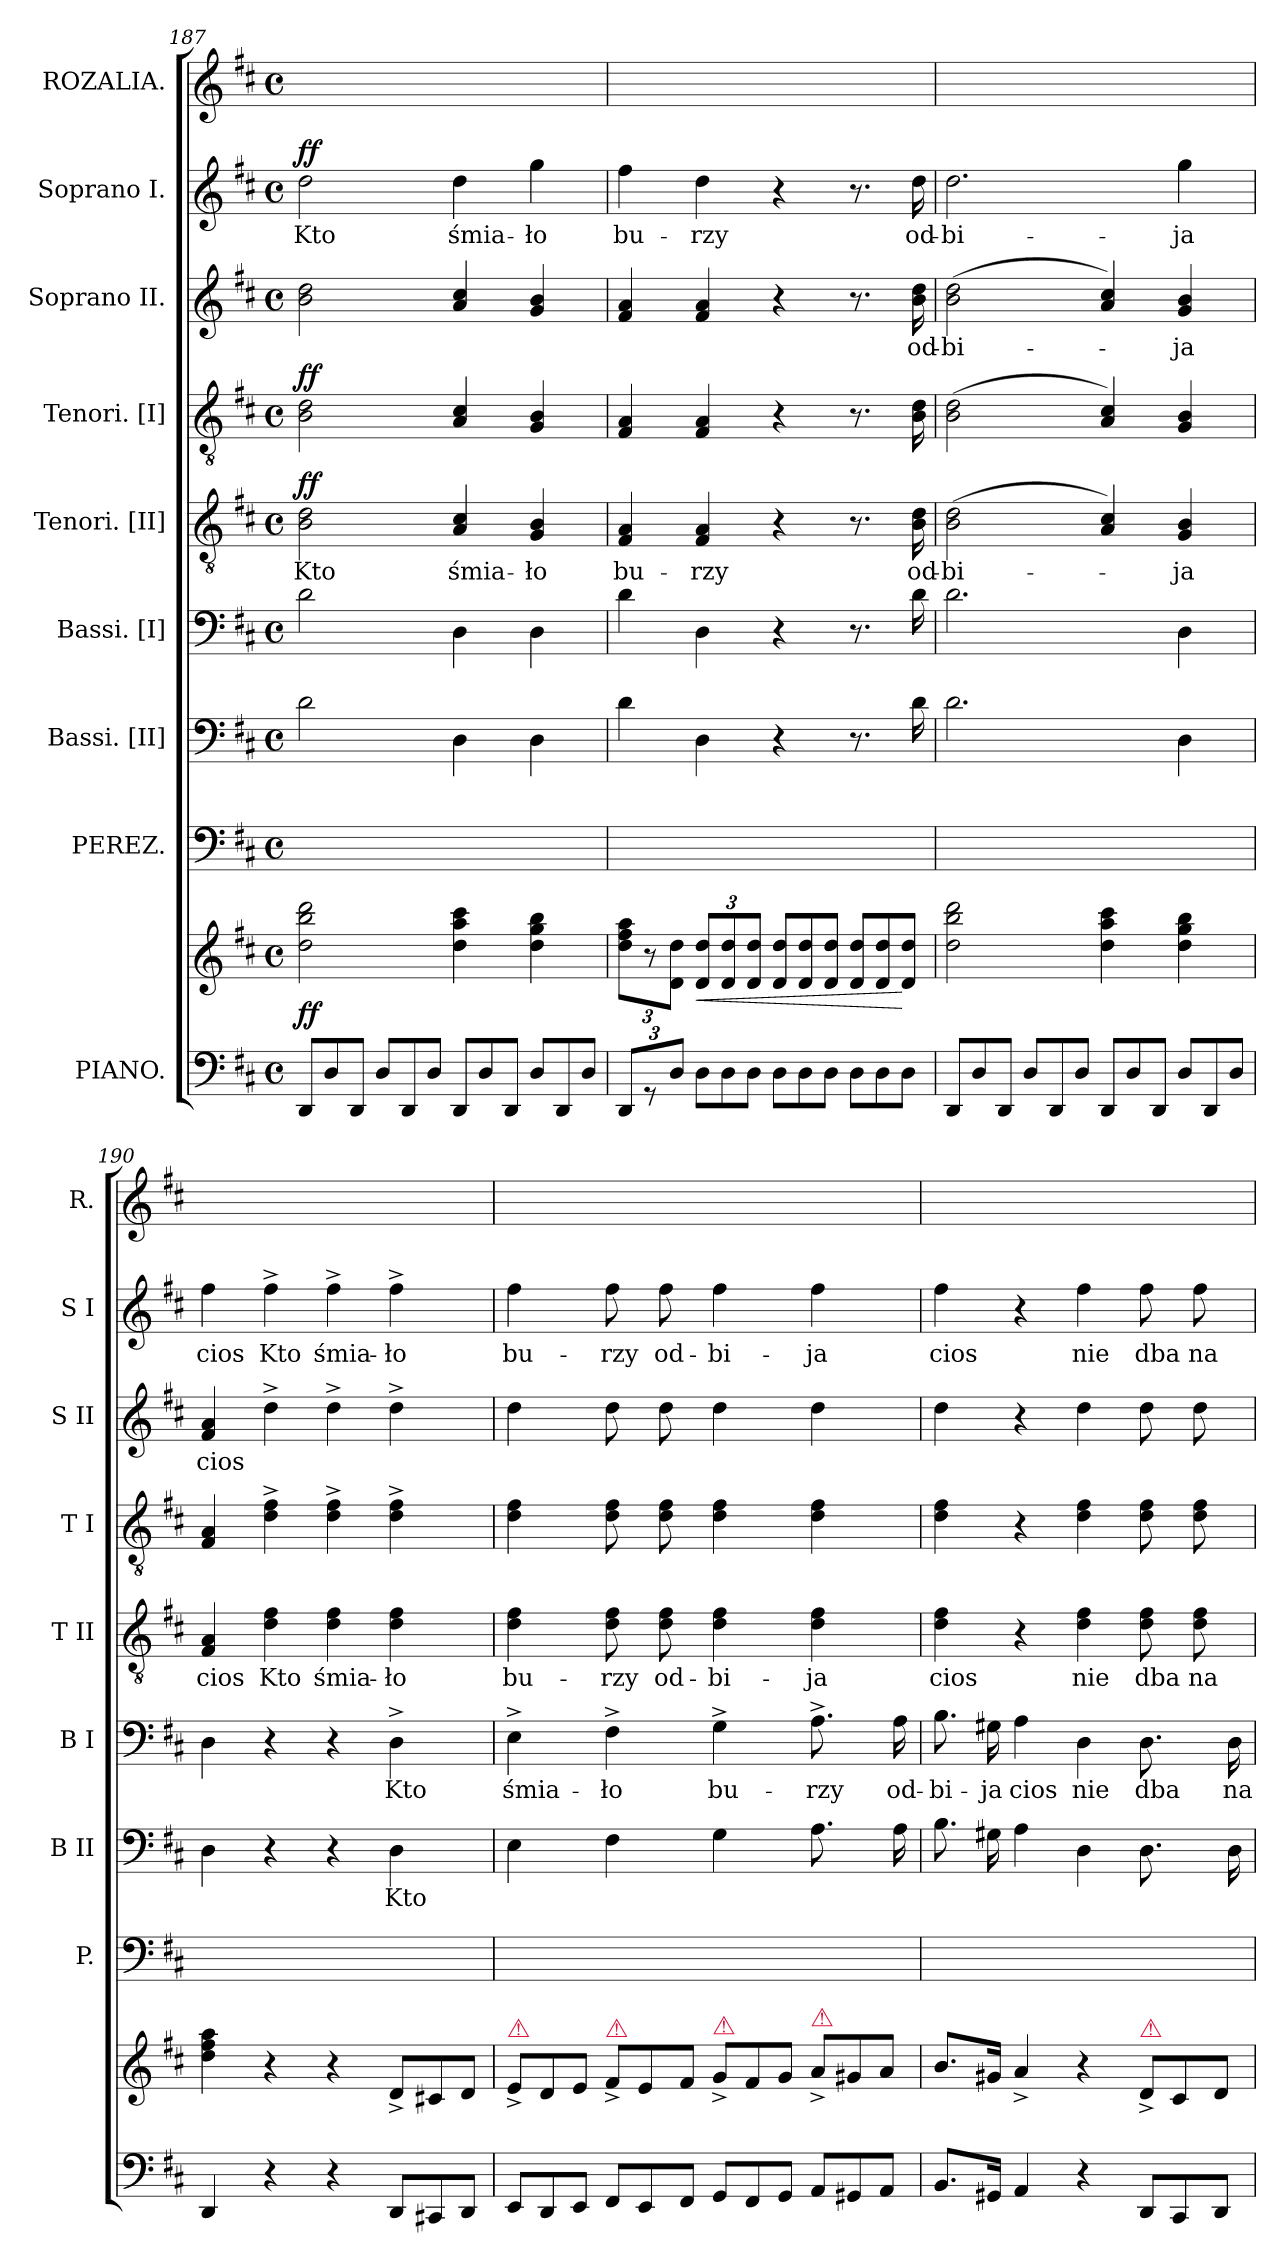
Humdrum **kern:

**kern	**kern	**dynam	**kern	**kern	**text	**kern	**text	**kern	**text	**dynam	**kern	**dynam	**kern	**text	**kern	**text	**dynam	**kern
*part9	*part9	*part9	*part8	*part7	*part7	*part6	*part6	*part5	*part5	*part5	*part4	*part4	*part3	*part3	*part2	*part2	*part2	*part1
*staff10	*staff9	*staff9/10	*staff8	*staff7	*staff7	*staff6	*staff6	*staff5	*staff5	*staff5	*staff4	*staff4	*staff3	*staff3	*staff2	*staff2	*staff2	*staff1
*I"PIANO.	*	*	*I"PEREZ.	*I"Bassi. [II]	*	*I"Bassi. [I]	*	*I"Tenori. [II]	*	*	*I"Tenori. [I]	*	*I"Soprano II.	*	*I"Soprano I.	*	*	*I"ROZALIA.
*	*	*	*I'P.	*I'B II	*	*I'B I	*	*I'T II	*	*	*I'T I	*	*I'S II	*	*I'S I	*	*	*I'R.
*clefF4	*clefG2	*	*clefF4	*clefF4	*	*clefF4	*	*clefGv2	*	*	*clefGv2	*	*clefG2	*	*clefG2	*	*	*clefG2
*k[f#c#]	*k[f#c#]	*	*k[f#c#]	*k[f#c#]	*	*k[f#c#]	*	*k[f#c#]	*	*	*k[f#c#]	*	*k[f#c#]	*	*k[f#c#]	*	*	*k[f#c#]
*D:	*D:	*	*D:	*D:	*	*D:	*	*D:	*	*	*D:	*	*D:	*	*D:	*	*	*D:
*M4/4	*M4/4	*	*M4/4	*M4/4	*	*M4/4	*	*M4/4	*	*	*M4/4	*	*M4/4	*	*M4/4	*	*	*M4/4
*met(c)	*met(c)	*	*met(c)	*met(c)	*	*met(c)	*	*met(c)	*	*	*met(c)	*	*met(c)	*	*met(c)	*	*	*met(c)
*Xtuplet	*	*	*	*	*	*	*	*	*	*	*	*	*	*	*	*	*	*
=187	=187	=187	=187	=187	=187	=187	=187	=187	=187	=187	=187	=187	=187	=187	=187	=187	=187	=187
!	!	!	!	!	!	!	!	!	!	!LO:DY:a	!	!LO:DY:a	!	!	!	!	!LO:DY:a	!
12DD/L	2dd\ 2bb\ 2ddd\	ff	1ryy	2d\	.	2d\	.	2B\ 2d\	Kto	ff	2B\ 2d\	ff	2b\ 2dd\	.	2dd\	Kto	ff	1ryy
12D/	.	.	.	.	.	.	.	.	.	.	.	.	.	.	.	.	.	.
12DD/J	.	.	.	.	.	.	.	.	.	.	.	.	.	.	.	.	.	.
12D/L	.	.	.	.	.	.	.	.	.	.	.	.	.	.	.	.	.	.
12DD/	.	.	.	.	.	.	.	.	.	.	.	.	.	.	.	.	.	.
12D/J	.	.	.	.	.	.	.	.	.	.	.	.	.	.	.	.	.	.
12DD/L	4dd\ 4aa\ 4ccc#\	.	.	4D\	.	4D\	.	4A/ 4c#/	śmia-	.	4A/ 4c#/	.	4a/ 4cc#/	.	4dd\	śmia-	.	.
12D/	.	.	.	.	.	.	.	.	.	.	.	.	.	.	.	.	.	.
12DD/J	.	.	.	.	.	.	.	.	.	.	.	.	.	.	.	.	.	.
12D/L	4dd\ 4gg\ 4bb\	.	.	4D\	.	4D\	.	4G/ 4B/	-ło	.	4G/ 4B/	.	4g/ 4b/	.	4gg\	-ło	.	.
12DD/	.	.	.	.	.	.	.	.	.	.	.	.	.	.	.	.	.	.
12D/J	.	.	.	.	.	.	.	.	.	.	.	.	.	.	.	.	.	.
=188	=188	=188	=188	=188	=188	=188	=188	=188	=188	=188	=188	=188	=188	=188	=188	=188	=188	=188
*tuplet	*	*	*	*	*	*	*	*	*	*	*	*	*	*	*	*	*	*
12DD/L	12dd\ 12ff#\ 12aa\L	.	1ryy	4d\	.	4d\	.	4F#/ 4A/	bu-	.	4F#/ 4A/	.	4f#/ 4a/	.	4ff#\	bu-	.	1ryy
12r	12r	.	.	.	.	.	.	.	.	.	.	.	.	.	.	.	.	.
12D/J	12d\ 12dd\J	.	.	.	.	.	.	.	.	.	.	.	.	.	.	.	.	.
*Xtuplet	*	*	*	*	*	*	*	*	*	*	*	*	*	*	*	*	*	*
!	!	!LO:HP:b	!	!	!	!	!	!	!	!	!	!	!	!	!	!	!	!
12D\L	12d/ 12dd/L	<	.	4D\	.	4D\	.	4F#/ 4A/	-rzy	.	4F#/ 4A/	.	4f#/ 4a/	.	4dd\	-rzy	.	.
12D\	12d/ 12dd/	.	.	.	.	.	.	.	.	.	.	.	.	.	.	.	.	.
12D\J	12d/ 12dd/J	.	.	.	.	.	.	.	.	.	.	.	.	.	.	.	.	.
*	*Xtuplet	*	*	*	*	*	*	*	*	*	*	*	*	*	*	*	*	*
12D\L	12d/ 12dd/L	.	.	4r	.	4r	.	4r	.	.	4r	.	4r	.	4r	.	.	.
12D\	12d/ 12dd/	.	.	.	.	.	.	.	.	.	.	.	.	.	.	.	.	.
12D\J	12d/ 12dd/J	.	.	.	.	.	.	.	.	.	.	.	.	.	.	.	.	.
12D\L	12d/ 12dd/L	.	.	8.r	.	8.r	.	8.r	.	.	8.r	.	8.r	.	8.r	.	.	.
12D\	12d/ 12dd/	.	.	.	.	.	.	.	.	.	.	.	.	.	.	.	.	.
12D\J	12d/ 12dd/J	[	.	.	.	.	.	.	.	.	.	.	.	.	.	.	.	.
.	.	.	.	16d\	.	16d\	.	16B\ 16d\	od-	.	16B\ 16d\	.	16b\ 16dd\	od-	16dd\	od-	.	.
=189	=189	=189	=189	=189	=189	=189	=189	=189	=189	=189	=189	=189	=189	=189	=189	=189	=189	=189
12DD/L	2dd\ 2bb\ 2ddd\	.	1ryy	2.d\	.	2.d\	.	(2B\ 2d\	-bi-	.	(2B\ 2d\	.	(2b\ 2dd\	-bi-	2.dd\	-bi-	.	1ryy
12D/	.	.	.	.	.	.	.	.	.	.	.	.	.	.	.	.	.	.
12DD/J	.	.	.	.	.	.	.	.	.	.	.	.	.	.	.	.	.	.
12D/L	.	.	.	.	.	.	.	.	.	.	.	.	.	.	.	.	.	.
12DD/	.	.	.	.	.	.	.	.	.	.	.	.	.	.	.	.	.	.
12D/J	.	.	.	.	.	.	.	.	.	.	.	.	.	.	.	.	.	.
12DD/L	4dd\ 4aa\ 4ccc#\	.	.	.	.	.	.	4A/ 4c#/)	.	.	4A/ 4c#/)	.	4a/ 4cc#/)	.	.	.	.	.
12D/	.	.	.	.	.	.	.	.	.	.	.	.	.	.	.	.	.	.
12DD/J	.	.	.	.	.	.	.	.	.	.	.	.	.	.	.	.	.	.
12D/L	4dd\ 4gg\ 4bb\	.	.	4D\	.	4D\	.	4G/ 4B/	-ja	.	4G/ 4B/	.	4g/ 4b/	-ja	4gg\	-ja	.	.
12DD/	.	.	.	.	.	.	.	.	.	.	.	.	.	.	.	.	.	.
12D/J	.	.	.	.	.	.	.	.	.	.	.	.	.	.	.	.	.	.
=190	=190	=190	=190	=190	=190	=190	=190	=190	=190	=190	=190	=190	=190	=190	=190	=190	=190	=190
4DD/	4dd\ 4ff#\ 4aa\	.	1ryy	4D\	.	4D\	.	4F#/ 4A/	cios	.	4F#/ 4A/	.	4f#/ 4a/	cios	4ff#\	cios	.	1ryy
4r	4r	.	.	4r	.	4r	.	4d\ 4f#\	Kto	.	4d^\ 4f#^\	.	4dd^\	.	4ff#^\	Kto	.	.
4r	4r	.	.	4r	.	4r	.	4d\ 4f#\	śmia-	.	4d^\ 4f#^\	.	4dd^\	.	4ff#^\	śmia-	.	.
12DD/L	12d^>/L	.	.	4D\	Kto	4D^\	Kto	4d\ 4f#\	-ło	.	4d^\ 4f#^\	.	4dd^\	.	4ff#^\	-ło	.	.
12CC#X/	12c#X/	.	.	.	.	.	.	.	.	.	.	.	.	.	.	.	.	.
12DD/J	12d/J	.	.	.	.	.	.	.	.	.	.	.	.	.	.	.	.	.
=191	=191	=191	=191	=191	=191	=191	=191	=191	=191	=191	=191	=191	=191	=191	=191	=191	=191	=191
!	!LO:TX:a:color=crimson:t=⚠	!	!	!	!	!	!	!	!	!	!	!	!	!	!	!	!	!
12EE/L	12e^</L	.	1ryy	4E\	.	4E^\	śmia-	4d\ 4f#\	bu-	.	4d\ 4f#\	.	4dd\	.	4ff#\	bu-	.	1ryy
12DD/	12d/	.	.	.	.	.	.	.	.	.	.	.	.	.	.	.	.	.
12EE/J	12e/J	.	.	.	.	.	.	.	.	.	.	.	.	.	.	.	.	.
!	!LO:TX:a:color=crimson:t=⚠	!	!	!	!	!	!	!	!	!	!	!	!	!	!	!	!	!
12FF#/L	12f#^</L	.	.	4F#\	.	4F#^\	-ło	8d\ 8f#\	-rzy	.	8d\ 8f#\	.	8dd\	.	8ff#\	-rzy	.	.
12EE/	12e/	.	.	.	.	.	.	.	.	.	.	.	.	.	.	.	.	.
.	.	.	.	.	.	.	.	8d\ 8f#\	od-	.	8d\ 8f#\	.	8dd\	.	8ff#\	od-	.	.
12FF#/J	12f#/J	.	.	.	.	.	.	.	.	.	.	.	.	.	.	.	.	.
!	!LO:TX:a:color=crimson:t=⚠	!	!	!	!	!	!	!	!	!	!	!	!	!	!	!	!	!
12GG/L	12g^</L	.	.	4G\	.	4G^\	bu-	4d\ 4f#\	-bi-	.	4d\ 4f#\	.	4dd\	.	4ff#\	-bi-	.	.
12FF#/	12f#/	.	.	.	.	.	.	.	.	.	.	.	.	.	.	.	.	.
12GG/J	12g/J	.	.	.	.	.	.	.	.	.	.	.	.	.	.	.	.	.
!	!LO:TX:a:color=crimson:t=⚠	!	!	!	!	!	!	!	!	!	!	!	!	!	!	!	!	!
12AA/L	12a^</L	.	.	8.A\	.	8.A^\	-rzy	4d\ 4f#\	-ja	.	4d\ 4f#\	.	4dd\	.	4ff#\	-ja	.	.
12GG#X/	12g#X/	.	.	.	.	.	.	.	.	.	.	.	.	.	.	.	.	.
12AA/J	12a/J	.	.	.	.	.	.	.	.	.	.	.	.	.	.	.	.	.
.	.	.	.	16A\	.	16A\	od-	.	.	.	.	.	.	.	.	.	.	.
=192	=192	=192	=192	=192	=192	=192	=192	=192	=192	=192	=192	=192	=192	=192	=192	=192	=192	=192
8.BB/L	8.b/L	.	1ryy	8.B\	.	8.B\	-bi-	4d\ 4f#\	cios	.	4d\ 4f#\	.	4dd\	.	4ff#\	cios	.	1ryy
16GG#X/Jk	16g#X/Jk	.	.	16G#X\	.	16G#X\	-ja	.	.	.	.	.	.	.	.	.	.	.
4AA/	4a^</	.	.	4A\	.	4A\	cios	4r	.	.	4r	.	4r	.	4r	.	.	.
4r	4r	.	.	4D\	.	4D\	nie	4d\ 4f#\	nie	.	4d\ 4f#\	.	4dd\	.	4ff#\	nie	.	.
!	!LO:TX:a:color=crimson:t=⚠	!	!	!	!	!	!	!	!	!	!	!	!	!	!	!	!	!
12DD/L	12d^</L	.	.	8.D\	.	8.D\	dba	8d\ 8f#\	dba	.	8d\ 8f#\	.	8dd\	.	8ff#\	dba	.	.
12CC#/	12c#/	.	.	.	.	.	.	.	.	.	.	.	.	.	.	.	.	.
.	.	.	.	.	.	.	.	8d\ 8f#\	na	.	8d\ 8f#\	.	8dd\	.	8ff#\	na	.	.
12DD/J	12d/J	.	.	.	.	.	.	.	.	.	.	.	.	.	.	.	.	.
.	.	.	.	16D\	.	16D\	na	.	.	.	.	.	.	.	.	.	.	.
=	=	=	=	=	=	=	=	=	=	=	=	=	=	=	=	=	=	=
*-	*-	*-	*-	*-	*-	*-	*-	*-	*-	*-	*-	*-	*-	*-	*-	*-	*-	*-
